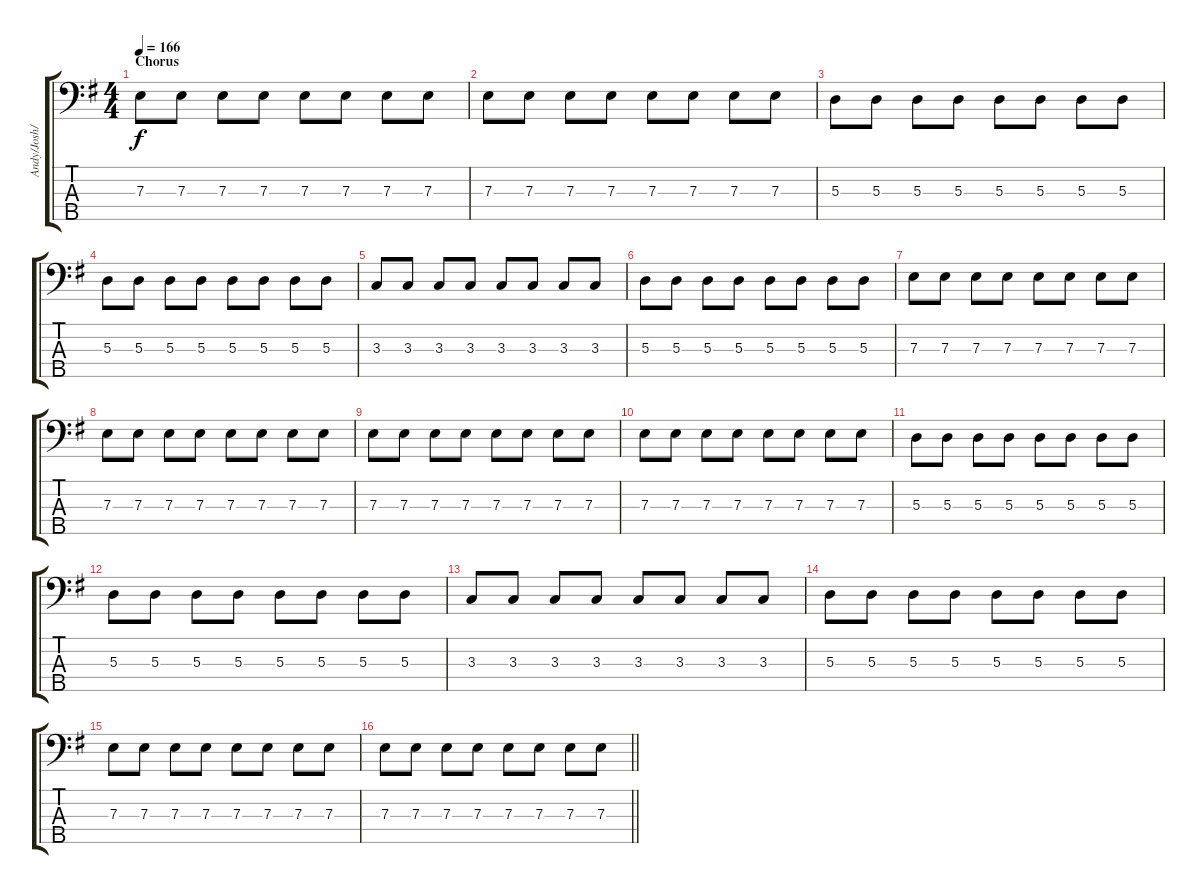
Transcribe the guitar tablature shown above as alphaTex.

\track ("Andy/Josh/Kristen Bass" "Andy/Josh/") {instrument electricbassfinger}
\staff {score tabs}
\tuning (G2 D2 A1 E1 B0) {hide}
\ts (4 4)
\section ("" "Chorus")
\tempo 166
\clef f4
\ks eminor
7.3.8{dy f} 7.3.8 7.3.8 7.3.8 7.3.8 7.3.8 7.3.8 7.3.8 |
7.3.8 7.3.8 7.3.8 7.3.8 7.3.8 7.3.8 7.3.8 7.3.8 |
5.3.8 5.3.8 5.3.8 5.3.8 5.3.8 5.3.8 5.3.8 5.3.8 |
5.3.8 5.3.8 5.3.8 5.3.8 5.3.8 5.3.8 5.3.8 5.3.8 |
3.3.8 3.3.8 3.3.8 3.3.8 3.3.8 3.3.8 3.3.8 3.3.8 |
5.3.8 5.3.8 5.3.8 5.3.8 5.3.8 5.3.8 5.3.8 5.3.8 |
7.3.8 7.3.8 7.3.8 7.3.8 7.3.8 7.3.8 7.3.8 7.3.8 |
7.3.8 7.3.8 7.3.8 7.3.8 7.3.8 7.3.8 7.3.8 7.3.8 |
7.3.8 7.3.8 7.3.8 7.3.8 7.3.8 7.3.8 7.3.8 7.3.8 |
7.3.8 7.3.8 7.3.8 7.3.8 7.3.8 7.3.8 7.3.8 7.3.8 |
5.3.8 5.3.8 5.3.8 5.3.8 5.3.8 5.3.8 5.3.8 5.3.8 |
5.3.8 5.3.8 5.3.8 5.3.8 5.3.8 5.3.8 5.3.8 5.3.8 |
3.3.8 3.3.8 3.3.8 3.3.8 3.3.8 3.3.8 3.3.8 3.3.8 |
5.3.8 5.3.8 5.3.8 5.3.8 5.3.8 5.3.8 5.3.8 5.3.8 |
7.3.8 7.3.8 7.3.8 7.3.8 7.3.8 7.3.8 7.3.8 7.3.8 |
\barLineRight lightlight
7.3.8 7.3.8 7.3.8 7.3.8 7.3.8 7.3.8 7.3.8 7.3.8
